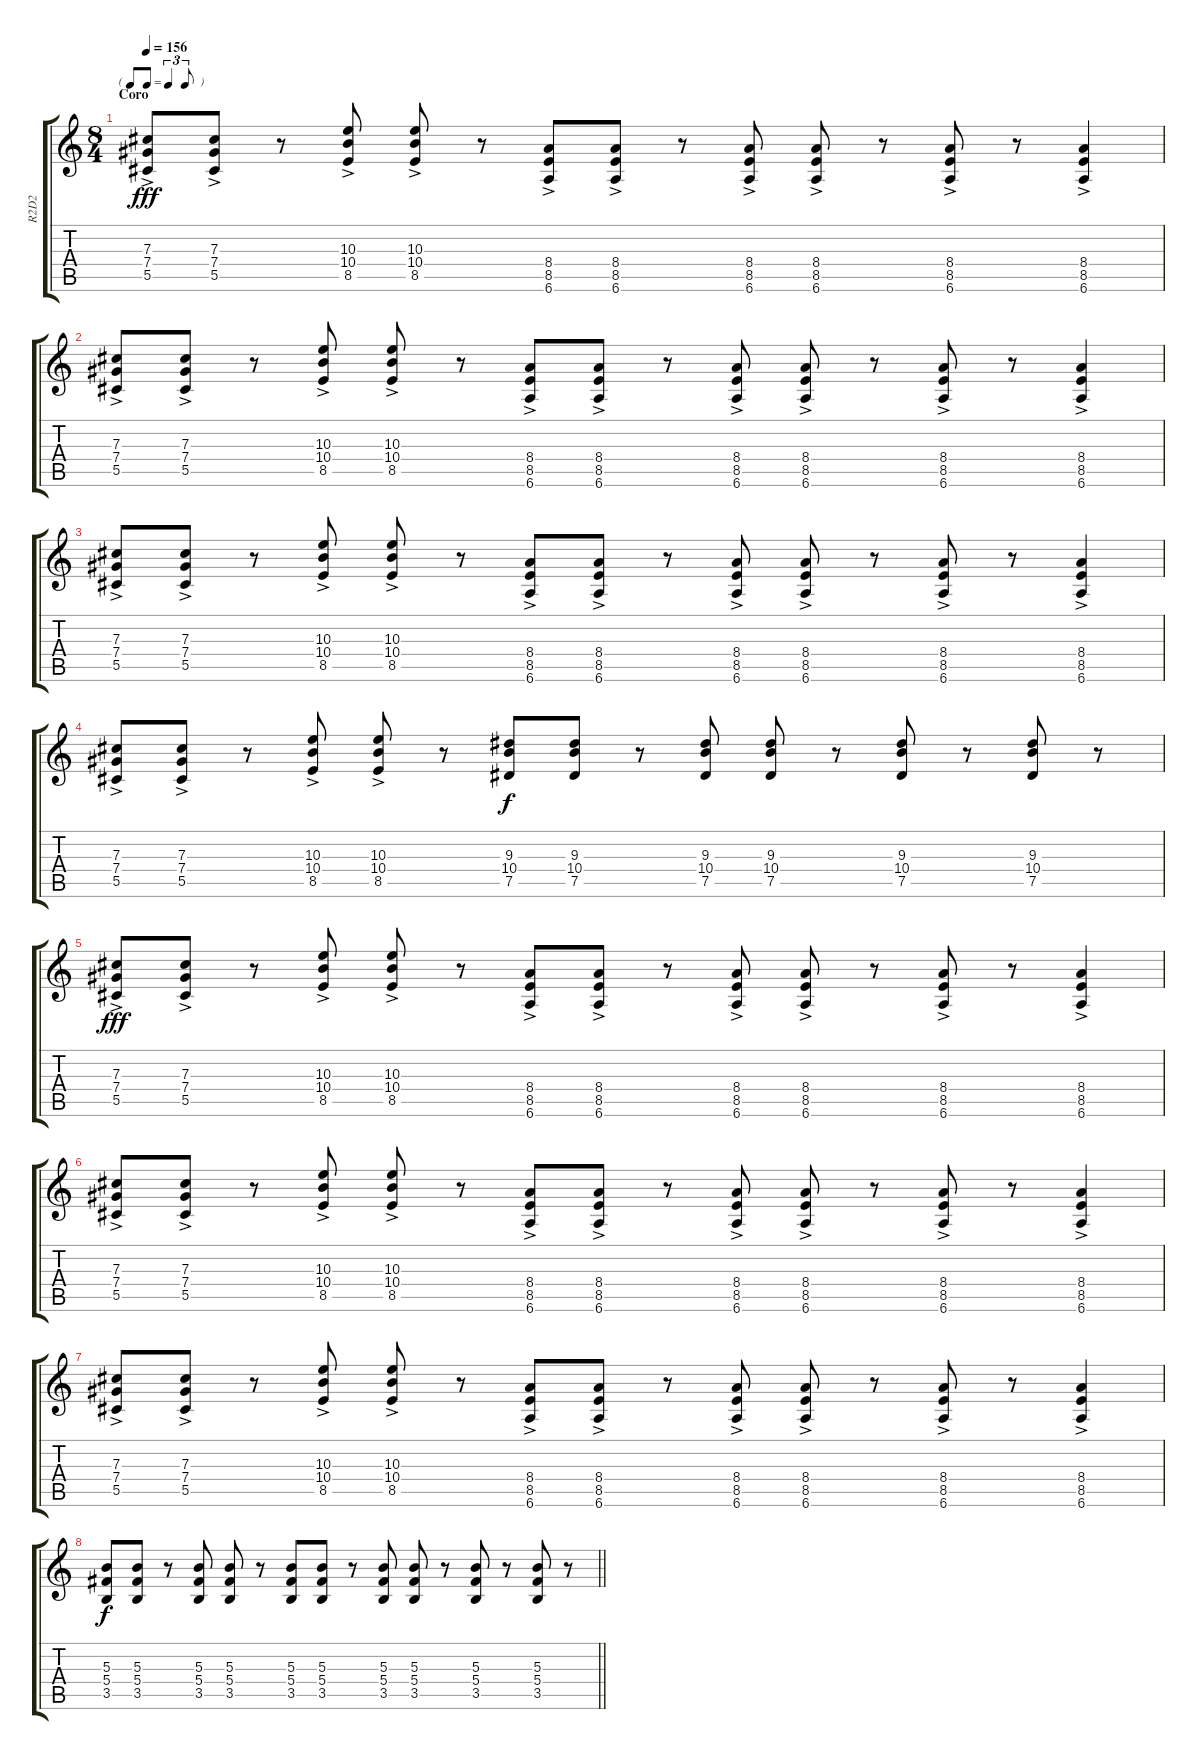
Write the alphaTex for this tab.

\track ("R2D2" "R2D2") {instrument acousticguitarsteel}
\staff {score tabs}
\tuning (Eb4 Bb3 Gb3 Db3 Ab2 Eb2) {hide}
\ts (8 4)
\tf triplet8th
\section ("" "Coro")
\tempo 156
\clef g2
\ks c
(7.3{ac} 7.4{ac} 5.5{ac}).8{dy fff} (7.3{ac} 7.4{ac} 5.5{ac}).8 r.8 (10.3{ac} 10.4{ac} 8.5{ac}).8 (10.3{ac} 10.4{ac} 8.5{ac}).8 r.8 (8.4{ac} 8.5{ac} 6.6{ac}).8 (8.4{ac} 8.5{ac} 6.6{ac}).8 r.8 (8.4{ac} 8.5{ac} 6.6{ac}).8 (8.4{ac} 8.5{ac} 6.6{ac}).8 r.8 (8.4{ac} 8.5{ac} 6.6{ac}).8 r.8 (8.4{ac} 8.5{ac} 6.6{ac}).4 |
(7.3{ac} 7.4{ac} 5.5{ac}).8 (7.3{ac} 7.4{ac} 5.5{ac}).8 r.8 (10.3{ac} 10.4{ac} 8.5{ac}).8 (10.3{ac} 10.4{ac} 8.5{ac}).8 r.8 (8.4{ac} 8.5{ac} 6.6{ac}).8 (8.4{ac} 8.5{ac} 6.6{ac}).8 r.8 (8.4{ac} 8.5{ac} 6.6{ac}).8 (8.4{ac} 8.5{ac} 6.6{ac}).8 r.8 (8.4{ac} 8.5{ac} 6.6{ac}).8 r.8 (8.4{ac} 8.5{ac} 6.6{ac}).4 |
(7.3{ac} 7.4{ac} 5.5{ac}).8 (7.3{ac} 7.4{ac} 5.5{ac}).8 r.8 (10.3{ac} 10.4{ac} 8.5{ac}).8 (10.3{ac} 10.4{ac} 8.5{ac}).8 r.8 (8.4{ac} 8.5{ac} 6.6{ac}).8 (8.4{ac} 8.5{ac} 6.6{ac}).8 r.8 (8.4{ac} 8.5{ac} 6.6{ac}).8 (8.4{ac} 8.5{ac} 6.6{ac}).8 r.8 (8.4{ac} 8.5{ac} 6.6{ac}).8 r.8 (8.4{ac} 8.5{ac} 6.6{ac}).4 |
(7.3{ac} 7.4{ac} 5.5{ac}).8 (7.3{ac} 7.4{ac} 5.5{ac}).8 r.8 (10.3{ac} 10.4{ac} 8.5{ac}).8 (10.3{ac} 10.4{ac} 8.5{ac}).8 r.8 (9.3 10.4 7.5).8{dy f} (9.3 10.4 7.5).8 r.8 (9.3 10.4 7.5).8 (9.3 10.4 7.5).8 r.8 (9.3 10.4 7.5).8 r.8 (9.3 10.4 7.5).8 r.8 |
(7.3{ac} 7.4{ac} 5.5{ac}).8{dy fff} (7.3{ac} 7.4{ac} 5.5{ac}).8 r.8 (10.3{ac} 10.4{ac} 8.5{ac}).8 (10.3{ac} 10.4{ac} 8.5{ac}).8 r.8 (8.4{ac} 8.5{ac} 6.6{ac}).8 (8.4{ac} 8.5{ac} 6.6{ac}).8 r.8 (8.4{ac} 8.5{ac} 6.6{ac}).8 (8.4{ac} 8.5{ac} 6.6{ac}).8 r.8 (8.4{ac} 8.5{ac} 6.6{ac}).8 r.8 (8.4{ac} 8.5{ac} 6.6{ac}).4 |
(7.3{ac} 7.4{ac} 5.5{ac}).8 (7.3{ac} 7.4{ac} 5.5{ac}).8 r.8 (10.3{ac} 10.4{ac} 8.5{ac}).8 (10.3{ac} 10.4{ac} 8.5{ac}).8 r.8 (8.4{ac} 8.5{ac} 6.6{ac}).8 (8.4{ac} 8.5{ac} 6.6{ac}).8 r.8 (8.4{ac} 8.5{ac} 6.6{ac}).8 (8.4{ac} 8.5{ac} 6.6{ac}).8 r.8 (8.4{ac} 8.5{ac} 6.6{ac}).8 r.8 (8.4{ac} 8.5{ac} 6.6{ac}).4 |
(7.3{ac} 7.4{ac} 5.5{ac}).8 (7.3{ac} 7.4{ac} 5.5{ac}).8 r.8 (10.3{ac} 10.4{ac} 8.5{ac}).8 (10.3{ac} 10.4{ac} 8.5{ac}).8 r.8 (8.4{ac} 8.5{ac} 6.6{ac}).8 (8.4{ac} 8.5{ac} 6.6{ac}).8 r.8 (8.4{ac} 8.5{ac} 6.6{ac}).8 (8.4{ac} 8.5{ac} 6.6{ac}).8 r.8 (8.4{ac} 8.5{ac} 6.6{ac}).8 r.8 (8.4{ac} 8.5{ac} 6.6{ac}).4 |
\barLineRight lightlight
(5.3 5.4 3.5).8{dy f} (5.3 5.4 3.5).8 r.8 (5.3 5.4 3.5).8 (5.3 5.4 3.5).8 r.8 (5.3 5.4 3.5).8 (5.3 5.4 3.5).8 r.8 (5.3 5.4 3.5).8 (5.3 5.4 3.5).8 r.8 (5.3 5.4 3.5).8 r.8 (5.3 5.4 3.5).8 r.8
